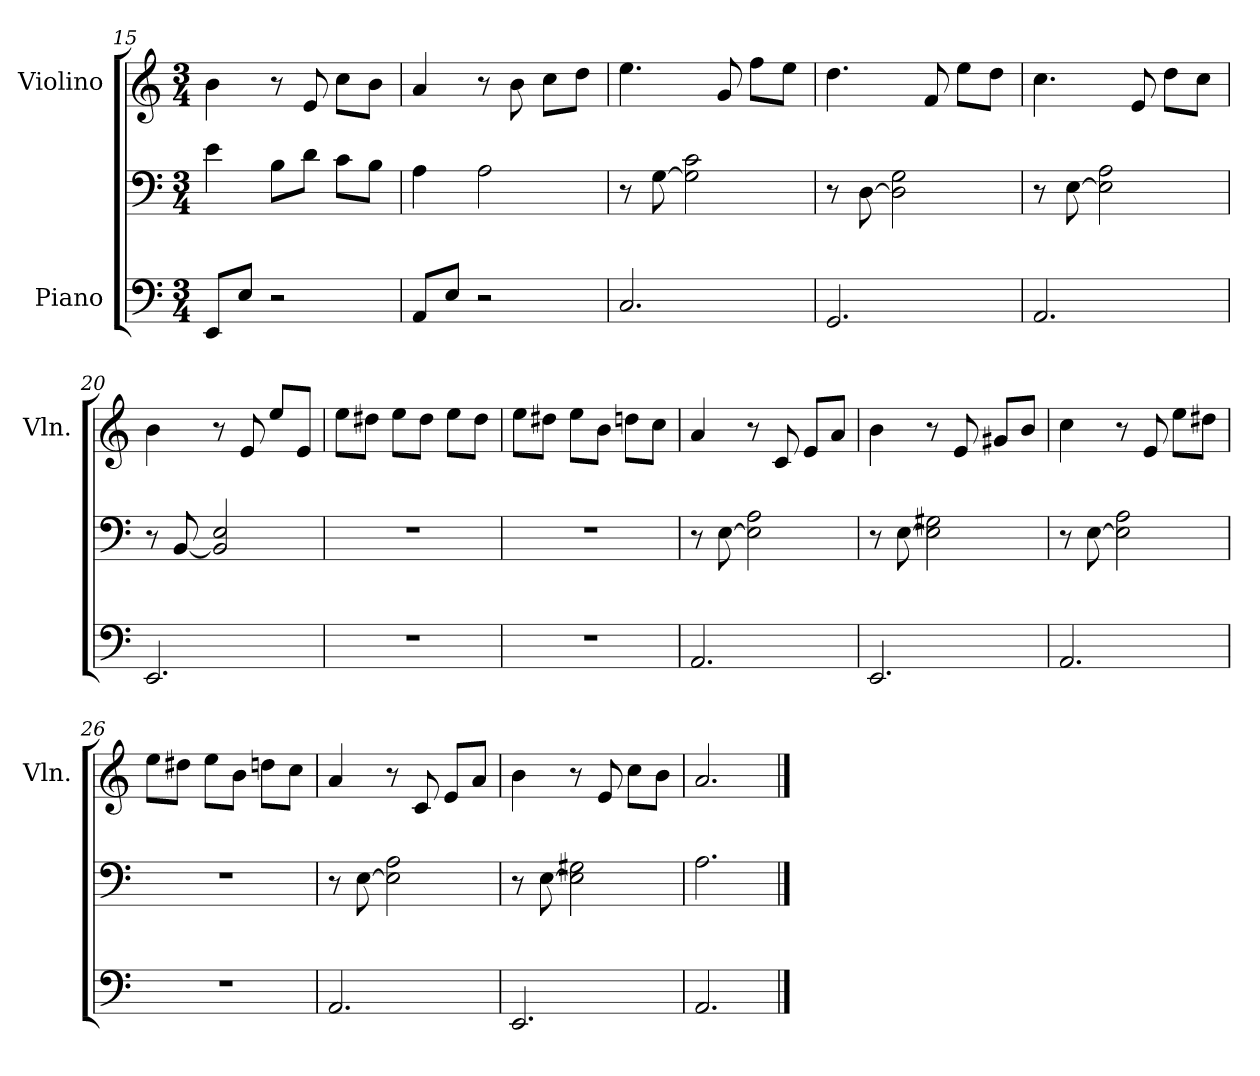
**kern	**kern	**kern
*part2	*part2	*part1
*staff3	*staff2	*staff1
*I"Piano	*	*I"Violino
*	*	*I'Vln.
*clefF4	*clefF4	*clefG2
*k[]	*k[]	*k[]
*M3/4	*M3/4	*M3/4
=15	=15	=15
8EE/L	4e\	4b\
8E/J	.	.
2r	8B\L	8r
.	8d\J	8e/
.	8c\L	8cc\L
.	8B\J	8b\J
=16	=16	=16
8AA/L	4A\	4a/
8E/J	.	.
2r	2A\	8r
.	.	8b\
.	.	8cc\L
.	.	8dd\J
=17	=17	=17
2.C/	8r	4.ee\
.	[8G\	.
.	2G\] 2c\	.
.	.	8g/
.	.	8ff\L
.	.	8ee\J
!!LO:LB:g=z
=18	=18	=18
2.GG/	8r	4.dd\
.	[8D\	.
.	2D\] 2G\	.
.	.	8f/
.	.	8ee\L
.	.	8dd\J
=19	=19	=19
2.AA/	8r	4.cc\
.	[8E\	.
.	2E\] 2A\	.
.	.	8e/
.	.	8dd\L
.	.	8cc\J
=20	=20	=20
2.EE/	8r	4b\
.	[8BB/	.
.	2BB/] 2E/	8r
.	.	8e/
.	.	8ee/L
.	.	8e/J
=21	=21	=21
2.r	2.r	8ee\L
.	.	8dd#X\J
.	.	8ee\L
.	.	8dd#\J
.	.	8ee\L
.	.	8dd#\J
=22	=22	=22
2.r	2.r	8ee\L
.	.	8dd#X\J
.	.	8ee\L
.	.	8b\J
.	.	8ddn\L
.	.	8cc\J
=23	=23	=23
2.AA/	8r	4a/
.	[8E\	.
.	2E\] 2A\	8r
.	.	8c/
.	.	8e/L
.	.	8a/J
!!LO:PB:g=z
=24	=24	=24
2.EE/	8r	4b\
.	[8E\	.
.	2E\] 2G#X\	8r
.	.	8e/
.	.	8g#X/L
.	.	8b/J
=25	=25	=25
2.AA/	8r	4cc\
.	[8E\	.
.	2E\] 2A\	8r
.	.	8e/
.	.	8ee\L
.	.	8dd#X\J
=26	=26	=26
2.r	2.r	8ee\L
.	.	8dd#X\J
.	.	8ee\L
.	.	8b\J
.	.	8ddn\L
.	.	8cc\J
=27	=27	=27
2.AA/	8r	4a/
.	[8E\	.
.	2E\] 2A\	8r
.	.	8c/
.	.	8e/L
.	.	8a/J
=28	=28	=28
2.EE/	8r	4b\
.	[8E\	.
.	2E\] 2G#X\	8r
.	.	8e/
.	.	8cc\L
.	.	8b\J
=29	=29	=29
2.AA/	2.A\	2.a/
==	==	==
*-	*-	*-
